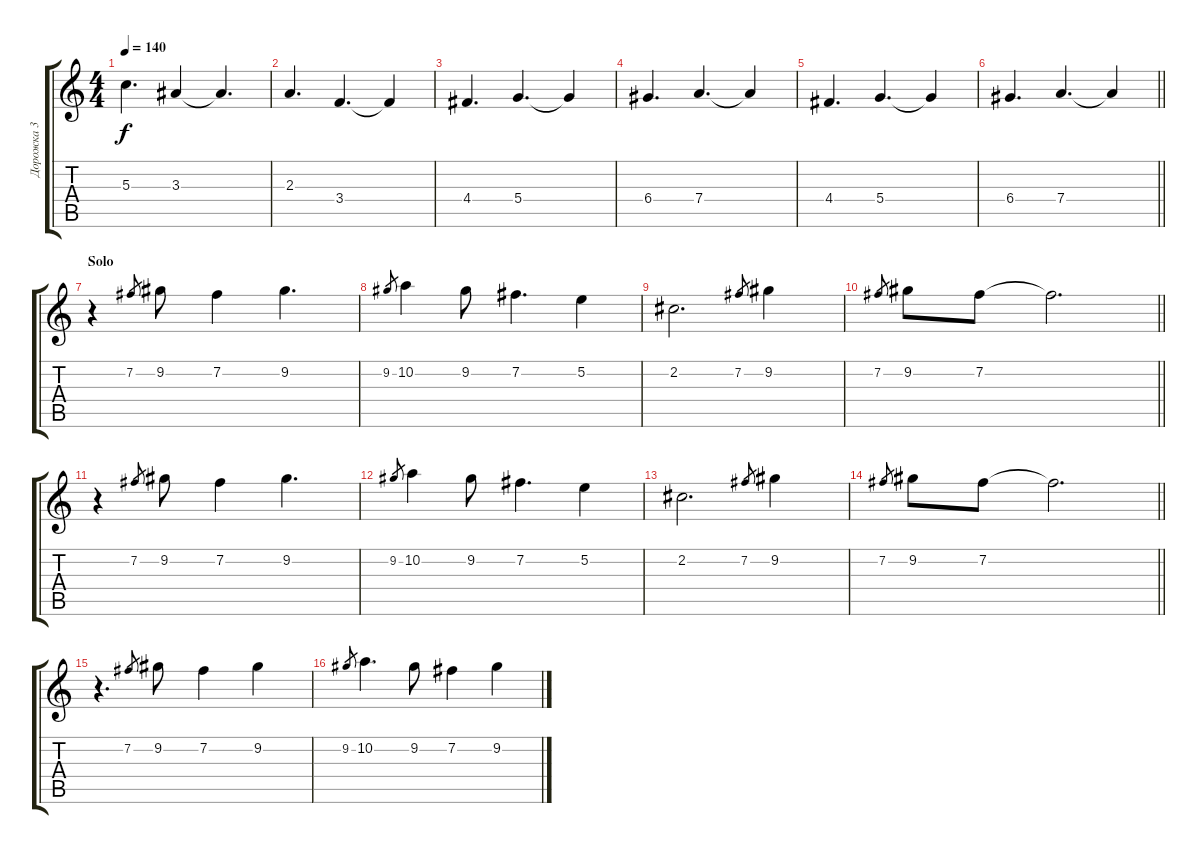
\track ("Дорожка 3" "Дорожка 3") {instrument acousticguitarsteel}
\staff {score tabs}
\tuning (E4 B3 G3 D3 A2 E2) {hide}
\ts (4 4)
\tempo 140
\clef g2
\ks c
5.3.4{d dy f} 3.3.4 3.3{t}.4{d} |
2.3.4{d} 3.4.4{d} 3.4{t}.4 |
4.4.4{d} 5.4.4{d} 5.4{t}.4 |
6.4.4{d} 7.4.4{d} 7.4{t}.4 |
4.4.4{d} 5.4.4{d} 5.4{t}.4 |
\barLineRight lightlight
6.4.4{d} 7.4.4{d} 7.4{t}.4 |
\section ("" "Solo")
r.4 7.2.8{gr} 9.2.8 7.2.4 9.2.4{d} |
9.2.8{gr} 10.2.4 9.2.8 7.2.4{d} 5.2.4 |
2.2.2{d} 7.2.8{gr} 9.2.4 |
\barLineRight lightlight
7.2.8{gr} 9.2.8 7.2.8 7.2{t}.2{d} |
r.4 7.2.8{gr} 9.2.8 7.2.4 9.2.4{d} |
9.2.8{gr} 10.2.4 9.2.8 7.2.4{d} 5.2.4 |
2.2.2{d} 7.2.8{gr} 9.2.4 |
\barLineRight lightlight
7.2.8{gr} 9.2.8 7.2.8 7.2{t}.2{d} |
r.4{d} 7.2.8{gr} 9.2.8 7.2.4 9.2.4 |
9.2.8{gr} 10.2.4{d} 9.2.8 7.2.4 9.2.4
